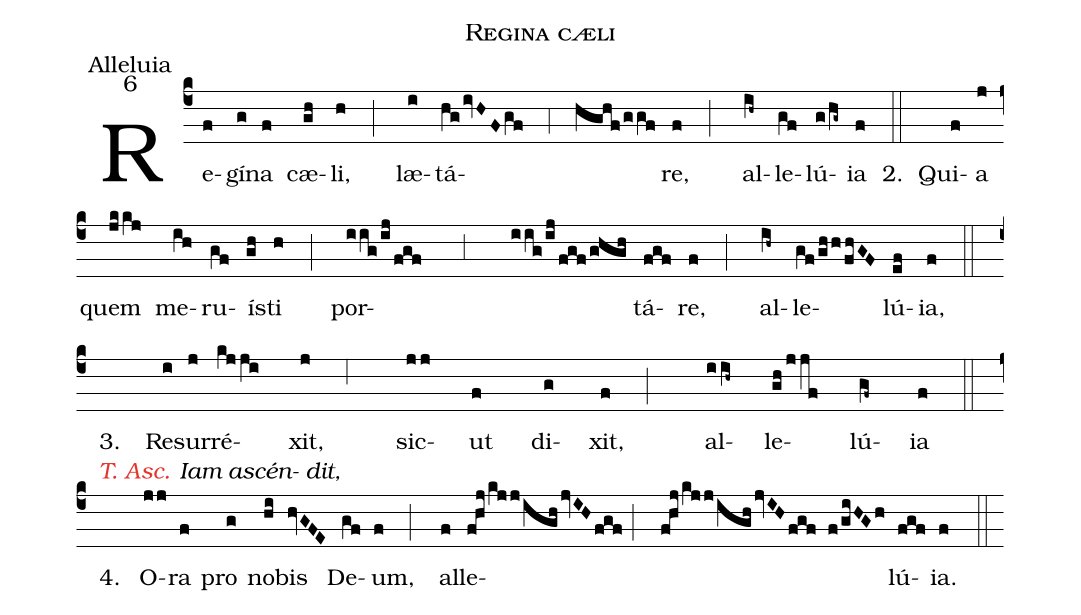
name:Regina cæli;
office-part:Alleluia;
mode:6;
%%
(c4)Re(f)gí(g)na(f) cæ(gh)li,(h ;) læ(i)tá(hg/ivHF/gf/,4/hghf/g/gf)re,(f ;) al(ih~)le(gf)lú(g/hg~)ia(f ::)  2.() Qui(f)a(j) quem(jk/kj) me(ih)ru(gf)ís(gh)ti(h ;) por(i/ig/ij/fgf ,3/ i/ig/ij/fgf/ghgh)tá(fgf)re,(f ;) al(ih~)le(gf/gh/h/fhGF)lú(ef)ia,(f ::z) 3.[<c>T. Asc.</c> Iam ascén- dit,]() Re(i)sur(j)ré(kj/ji)xit,(j ,6) sic(j/j)ut(f) di(g)xit,(f ;) al(i/ih~)le(gh/j/jf)lú(gf~)ia(f ::z) 4.() O(j/j)ra(f) pro(g) no(hi)bis(hvGFE) De(gf)um,(f ;) al(f)le(fhj/kj/j/igh/jvIH/fgf/;/ fhj/kj/j/igh/jvIH/fgf /f/giHGh)lú(fgf)ia.(f ::)
